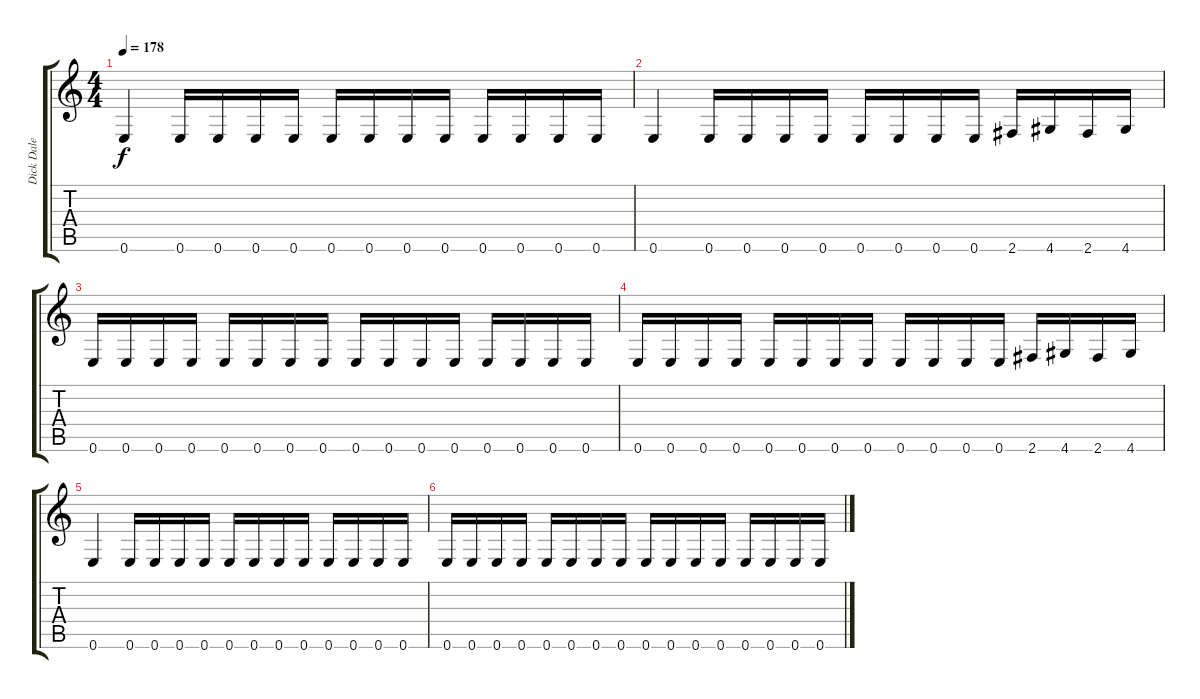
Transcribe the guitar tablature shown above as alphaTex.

\track ("Dick Dale" "Dick Dale") {instrument overdrivenguitar}
\staff {score tabs}
\tuning (E4 B3 G3 D3 A2 E2) {hide}
\ts (4 4)
\tempo 178
\clef g2
\ks c
0.6.4{dy f} 0.6.16 0.6.16 0.6.16 0.6.16 0.6.16 0.6.16 0.6.16 0.6.16 0.6.16 0.6.16 0.6.16 0.6.16 |
0.6.4{volume 0} 0.6.16 0.6.16 0.6.16 0.6.16 0.6.16 0.6.16 0.6.16 0.6.16 2.6.16 4.6.16 2.6.16 4.6.16 |
0.6.16 0.6.16 0.6.16 0.6.16 0.6.16 0.6.16 0.6.16 0.6.16 0.6.16 0.6.16 0.6.16 0.6.16 0.6.16 0.6.16 0.6.16 0.6.16 |
0.6.16 0.6.16 0.6.16 0.6.16 0.6.16 0.6.16 0.6.16 0.6.16 0.6.16 0.6.16 0.6.16 0.6.16 2.6.16 4.6.16 2.6.16 4.6.16 |
0.6.4 0.6.16 0.6.16 0.6.16 0.6.16 0.6.16 0.6.16 0.6.16 0.6.16 0.6.16 0.6.16 0.6.16 0.6.16 |
0.6.16 0.6.16 0.6.16 0.6.16 0.6.16 0.6.16 0.6.16 0.6.16 0.6.16 0.6.16 0.6.16 0.6.16 0.6.16 0.6.16 0.6.16 0.6.16
